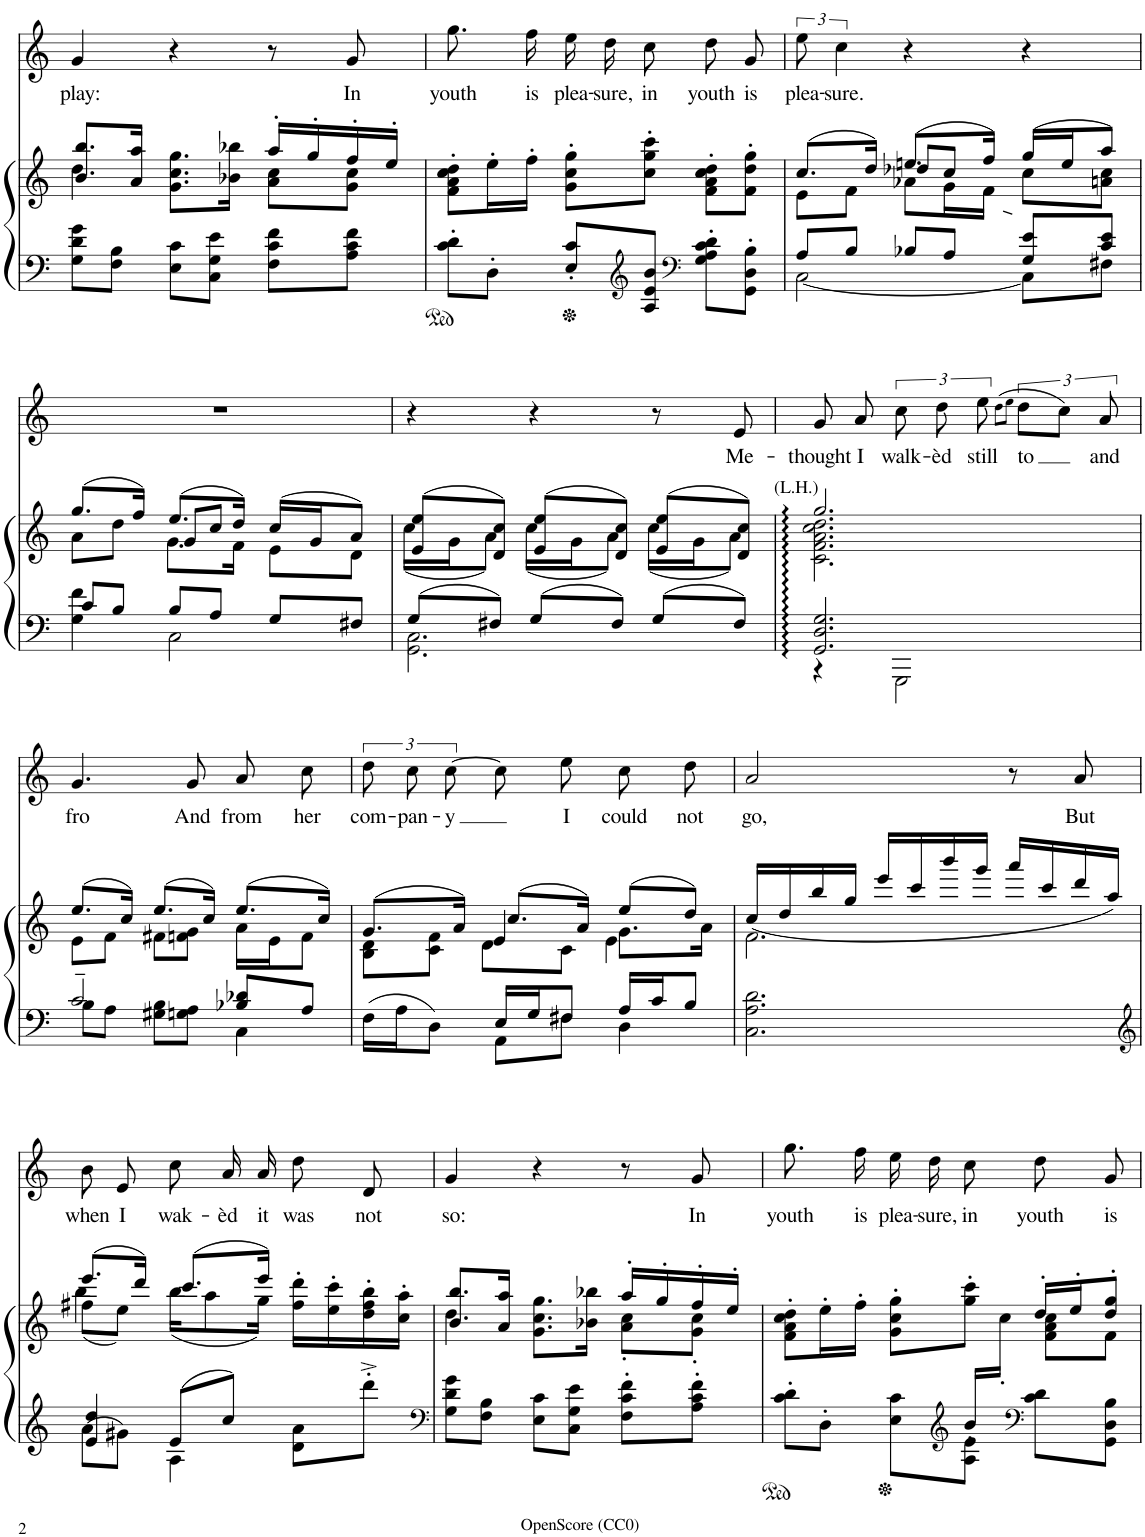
**kern	**kern	**kern	**text
*part2	*part2	*part1	*part1
*staff3	*staff2	*staff1	*staff1
*I"Piano	*	*I"Voice	*
*I'Pno	*	*	*
!!LO:PB:g=z
*clefF4	*clefG2	*clefG2	*
*k[]	*k[]	*k[]	*
*M3/4	*M3/4	*M3/4	*
=9	=9	=9	=9
*	*^	*	*
!	!	!	!	!LO:LY:b
8G\ 8d\ 8g\L	8.b/ 8.bb/L	4dd\	4g/	play:
8F\ 8B\J	.	.	.	.
.	16a/ 16aa/Jk	.	.	.
8E\ 8c\L	8.g\ 8.cc\ 8.gg\L	4ryy	4r	.
8C\ 8G\ 8e\J	.	.	.	.
.	16b-X\ 16bb-X\Jk	.	.	.
8F\ 8c\ 8f\L	16aa'/LL	8a\ 8cc\L	8r	.
.	16gg'/	.	.	.
!	!	!	!	!LO:LY:b
8A\ 8c\ 8f\J	16ff'/	8g\ 8cc\J	8g/	In
.	16ee'/JJ	.	.	.
*	*v	*v	*	*
=10	=10	=10	=10
!	!	!	!LO:LY:b
8c\' 8d\'L	8f\' 8a\' 8cc\' 8dd\'L	8.gg\	youth
8D'\J	16ee'\L	.	.
!	!	!	!LO:LY:b
.	16ff'\JJ	16ff\	is
!	!	!	!LO:LY:b
8E/' 8c/'L	8g\' 8cc\' 8gg\'L	16ee\	plea-
!	!	!	!LO:LY:b
.	.	16dd\	-sure,
*clefG2	*	*	*
!	!	!	!LO:LY:b
8A/' 8e/' 8b/'J	8cc\' 8gg\' 8ccc\'J	8cc\	in
*clefF4	*	*	*
!	!	!	!LO:LY:b
8G\' 8A\' 8c\' 8d\'L	8f\' 8a\' 8cc\' 8dd\'L	8dd\	youth
!	!	!	!LO:LY:b
8GG\' 8D\' 8B\'J	8f\' 8dd\' 8gg\'J	8g/	is
=11	=11	=11	=11
*^	*^	*	*
*	*	*	*^	*	*
!	!	!	!	!	!	!LO:LY:b
8A/L	[2C\	(8.cc/L	8e\L	4ryy	12ee\	plea-
!	!	!	!	!	!	!LO:LY:b
.	.	.	.	.	6cc\	-sure.
8B/J	.	.	8f\J	.	.	.
.	.	16dd/Jk)	.	.	.	.
8B-X/L	.	(8.een/L	8a-X\L	8dd-X/L	4r	.
8A/J	.	.	16g\L	8cc/J	.	.
.	.	16ff/Jk)	16f\JJ	.	.	.
8G/ 8e/L	8C\L]	(16gg/LL	8cc\L	4ryy	4r	.
.	.	16ee/J	.	.	.	.
8c/ 8e/J	8F#X\J	8aa/J)	8an\ 8cc\J	.	.	.
!!LO:LB:g=z
=12	=12	=12	=12	=12	=12	=12
8c/L	4G\ 4f\	(8.gg/L	8a\L	4ryy	2.r	.
8B/J	.	.	8dd\J	.	.	.
.	.	16ff/Jk)	.	.	.	.
8B/L	2C\	(8.ee/L	8.g\L	8g/L	.	.
8A/J	.	.	.	8cc~/J	.	.
.	.	16dd/Jk)	16f\Jk	.	.	.
8G/L	.	(16cc/LL	8e\L	4ryy	.	.
.	.	16g/J	.	.	.	.
8F#X/J	.	8a/J)	8d\J	.	.	.
*	*	*	*v	*v	*	*
=13	=13	=13	=13	=13	=13
8G/L	2.GG\ 2.C\	(8e/ 8ee/L	(16cc\LL	4r	.
.	.	.	16g\J	.	.
8F#X/J	.	8d/ 8cc/J)	8a\J)	.	.
8G/L	.	(8e/ 8ee/L	(16cc\LL	4r	.
.	.	.	16g\J	.	.
8F#/J	.	8d/ 8cc/J)	8a\J)	.	.
8G/L	.	(8e/ 8ee/L	(16cc\LL	8r	.
.	.	.	16g\J	.	.
!	!	!	!	!	!LO:LY:b
8F#/J	.	8d/ 8cc/J)	8a\J)	8e/	Me-
=14	=14	=14	=14	=14	=14
!	!	!LO:TX:a:t=(L.H.)	!	!	!
!	!	!	!	!	!LO:LY:b
2.GG/:: 2.D/:: 2.G/::	4r	2.gg::/	2.c\:: 2.f\:: 2.a\:: 2.cc\:: 2.dd\::	8g/	-thought
!	!	!	!	!	!LO:LY:b
.	.	.	.	8a/	I
!	!	!	!	!	!LO:LY:b
.	2GGG\	.	.	12cc\	walk-
!	!	!	!	!	!LO:LY:b
.	.	.	.	12dd\	-èd
!	!	!	!	!	!LO:LY:b
.	.	.	.	12ee\	still
.	.	.	.	(8qdd\L	.
.	.	.	.	8qee\J	.
!	!	!	!	!	!LO:LY:b
.	.	.	.	12dd\L	to
.	.	.	.	12cc\J)	.
!	!	!	!	!	!LO:LY:b
.	.	.	.	12a/	and
!!LO:LB:g=z
=15	=15	=15	=15	=15	=15
!	!	!	!	!	!LO:LY:b
2c~/	8B\L	(8.ee/L	8e\L	4.g/	fro
.	8A\J	.	8f\J	.	.
.	.	16cc/Jk)	.	.	.
.	8G#X\ 8B\L	(8.ee/L	8f#X\L	.	.
!	!	!	!	!	!LO:LY:b
.	8Gn\ 8A\J	.	8fn\ 8g\J	8g/	And
.	.	16cc/Jk)	.	.	.
!	!	!	!	!	!LO:LY:b
8B-X/ 8d-X/L	4C\	(8.ee/L	16a\LL	8a/	from
.	.	.	16e\J	.	.
!	!	!	!	!	!LO:LY:b
8A/J	.	.	8f\J	8cc\	her
.	.	16cc/Jk)	.	.	.
=16	=16	=16	=16	=16	=16
*	*	*	*^	*	*
!	!	!	!	!	!	!LO:LY:b
16F\LL	4ryy	(8.g/L	8B\ 8d\L	4ryy	12dd\	com-
16A\J	.	.	.	.	.	.
!	!	!	!	!	!	!LO:LY:b
.	.	.	.	.	12cc\	-pan-
8D\J	.	.	8c\ 8f\J	.	.	.
!	!	!	!	!	!	!LO:LY:b
.	.	.	.	.	[12cc\	-y
.	.	16a/Jk)	.	.	.	.
16E/LL	8AA\L	(8.cc/L	8d\L	4e/	8cc\]	.
16G/J	.	.	.	.	.	.
!	!	!	!	!	!	!LO:LY:b
8F#X/J	8F#\J	.	8c\J	.	8ee\	I
.	.	16a/Jk)	.	.	.	.
!	!	!	!	!	!	!LO:LY:b
16A/LL	4D\	(8ee/L	8.g\L	4e\	8cc\	could
16c/J	.	.	.	.	.	.
!	!	!	!	!	!	!LO:LY:b
8B/J	.	8dd/J)	.	.	8dd\	not
.	.	.	16a\Jk	.	.	.
*v	*v	*	*	*	*	*
*	*	*v	*v	*	*
=17	=17	=17	=17	=17
!	!	!	!	!LO:LY:b
2.C\ 2.A\ 2.d\	(<16cc/LL	2.f\	2a/	go,
.	16dd/	.	.	.
.	16bb/	.	.	.
.	16gg/JJ	.	.	.
.	16eee/LL	.	.	.
.	16ccc/	.	.	.
.	16bbb/	.	.	.
.	16ggg/JJ	.	.	.
.	16aaa/LL	.	8r	.
.	16ccc/	.	.	.
!	!	!	!	!LO:LY:b
.	16ddd/	.	8a/	But
.	16aa/JJ)	.	.	.
*	*v	*v	*	*
!!LO:LB:g=z
=18	=18	=18	=18
*clefG2	*	*	*
*^	*^	*	*
*	*	*	*^	*	*
!	!	!	!	!	!	!LO:LY:b
8a\L	4e/ 4dd/	(8.eee/L	(8ff#X\L	4bb\	8b\	when
!	!	!	!	!	!	!LO:LY:b
8g#X\J	.	.	8ee\J)	.	8e/	I
.	.	16ddd/Jk)	.	.	.	.
!	!	!	!	!	!	!LO:LY:b
8e/L	4A\	(8.ccc/L	(16bb\KL	2ryy	8cc\	wak-
.	.	.	8aa\	.	.	.
!	!	!	!	!	!	!LO:LY:b
8cc/J	.	.	.	.	16a/	-èd
!	!	!	!	!	!	!LO:LY:b
.	.	16eee/Jk)	16gg\Jk)	.	16a/	it
!	!	!	!	!	!	!LO:LY:b
8d\ 8a\L	4ryy	16ff#\' 16ddd\'LL	4ryy	.	8dd\	was
.	.	16ee\' 16ccc\'	.	.	.	.
!	!	!	!	!	!	!LO:LY:b
8ddd'^\J	.	16dd\' 16ff#\' 16bb\'	.	.	8d/	not
.	.	16cc\' 16aa\'JJ	.	.	.	.
*v	*v	*	*	*	*	*
*	*v	*v	*v	*	*
=19	=19	=19	=19
*clefF4	*	*	*
*	*^	*	*
!	!	!	!	!LO:LY:b
8G\ 8d\ 8g\L	8.b/ 8.bb/L	4dd\	4g/	so:
8F\ 8B\J	.	.	.	.
.	16a/ 16aa/Jk	.	.	.
8E\ 8c\L	8.g\ 8.cc\ 8.gg\L	4ryy	4r	.
8C\ 8G\ 8e\J	.	.	.	.
.	16b-X\ 16bb-X\Jk	.	.	.
8F\' 8c\' 8f\'L	16aa'/LL	8a\' 8cc\'L	8r	.
.	16gg'/	.	.	.
!	!	!	!	!LO:LY:b
8A\' 8c\' 8f\'J	16ff'/	8g\' 8cc\'J	8g/	In
.	16ee'/JJ	.	.	.
=20	=20	=20	=20	=20
*^	*	*	*	*
!	!	!	!	!	!LO:LY:b
4.ryy	8c\' 8d\'L	8f\' 8a\' 8cc\' 8dd\'L	4..ryy	8.gg\	youth
.	8D'\J	16ee'\L	.	.	.
!	!	!	!	!	!LO:LY:b
.	.	16ff'\JJ	.	16ff\	is
!	!	!	!	!	!LO:LY:b
.	8E\ 8c\L	8g\' 8cc\' 8gg\'L	.	16ee\	plea-
!	!	!	!	!	!LO:LY:b
.	.	.	.	16dd\	-sure,
*clefG2	*	*	*	*	*
!	!	!	!	!	!LO:LY:b
16b'</LL	8A\ 8e\J	8gg\'> 8ccc\'>J	.	8cc\	in
4ryy	.	.	16cc'\JJ	.	.
*clefF4	*	*	*	*	*
!	!	!	!	!	!LO:LY:b
.	8c\' 8d\'L	16dd'/LL	8f\ 8a\ 8cc\L	8dd\	youth
.	.	16ee'/J	.	.	.
!	!	!	!	!	!LO:LY:b
.	8GG\' 8D\' 8B\'J	8dd/' 8gg/'J	8f\J	8g/	is
16ryy	.	.	.	.	.
*v	*v	*	*	*	*
*	*v	*v	*	*
=	=	=	=
*-	*-	*-	*-
